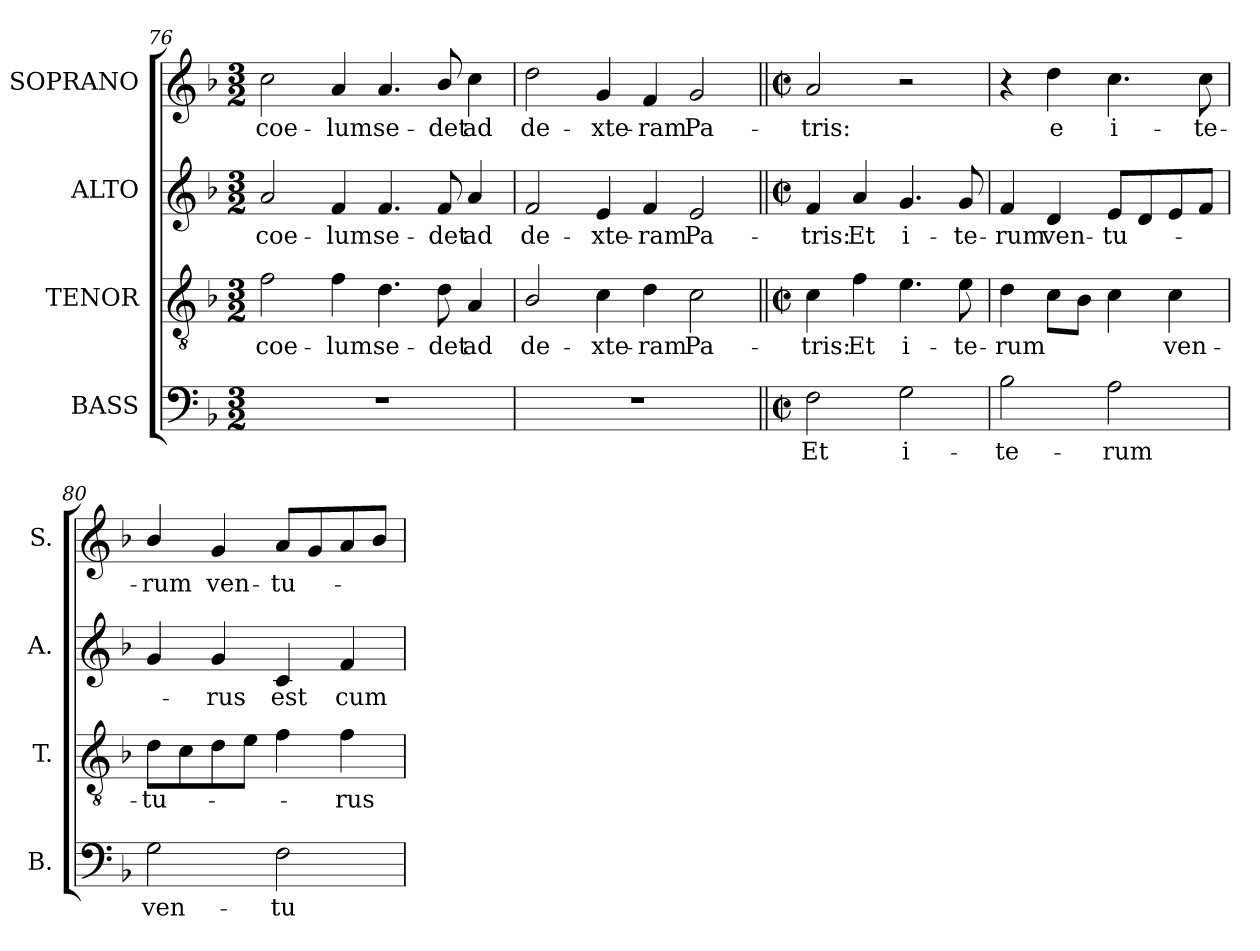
**kern	**text	**kern	**text	**kern	**text	**kern	**text
*part4	*part4	*part3	*part3	*part2	*part2	*part1	*part1
*staff4	*staff4	*staff3	*staff3	*staff2	*staff2	*staff1	*staff1
*I"BASS	*	*I"TENOR	*	*I"ALTO	*	*I"SOPRANO	*
*I'B.	*	*I'T.	*	*I'A.	*	*I'S.	*
*clefF4	*	*clefGv2	*	*clefG2	*	*clefG2	*
*	*	*ITrd7c12	*	*	*	*	*
*k[b-]	*	*k[b-]	*	*k[b-]	*	*k[b-]	*
*F:	*	*F:	*	*F:	*	*F:	*
*M3/2	*	*M3/2	*	*M3/2	*	*M3/2	*
=76	=76	=76	=76	=76	=76	=76	=76
!LO:N:vis=1	!	!	!	!	!	!	!
!	!	!	!LO:LY:b:color=#000000	!	!	!	!
!	!	!	!	!	!LO:LY:b:color=#000000	!	!
!	!	!	!	!	!	!	!LO:LY:b:color=#000000
1.r	.	2Fi\	coe-	2ai/	coe-	2cci\	coe-
!	!	!	!LO:LY:b:color=#000000	!	!	!	!
!	!	!	!	!	!LO:LY:b:color=#000000	!	!
!	!	!	!	!	!	!	!LO:LY:b:color=#000000
.	.	4Fi\	-lum	4fi/	-lum	4ai/	-lum
!	!	!	!LO:LY:b:color=#000000	!	!	!	!
!	!	!	!	!	!LO:LY:b:color=#000000	!	!
!	!	!	!	!	!	!	!LO:LY:b:color=#000000
.	.	4.Di\	se-	4.fi/	se-	4.ai/	se-
!	!	!	!LO:LY:b:color=#000000	!	!	!	!
!	!	!	!	!	!LO:LY:b:color=#000000	!	!
!	!	!	!	!	!	!	!LO:LY:b:color=#000000
.	.	8Di\	-det	8fi/	-det	8b-i/	-det
!	!	!	!LO:LY:b:color=#000000	!	!	!	!
!	!	!	!	!	!LO:LY:b:color=#000000	!	!
!	!	!	!	!	!	!	!LO:LY:b:color=#000000
.	.	4AAi/	ad	4ai/	ad	4cci\	ad
!!LO:PB:g=z
=77	=77	=77	=77	=77	=77	=77	=77
!LO:N:vis=1	!	!	!	!	!	!	!
!	!	!	!LO:LY:b:color=#000000	!	!	!	!
!	!	!	!	!	!LO:LY:b:color=#000000	!	!
!	!	!	!	!	!	!	!LO:LY:b:color=#000000
1.r	.	2BB-i/	de-	2fi/	de-	2ddi\	de-
!	!	!	!LO:LY:b:color=#000000	!	!	!	!
!	!	!	!	!	!LO:LY:b:color=#000000	!	!
!	!	!	!	!	!	!	!LO:LY:b:color=#000000
.	.	4Ci\	-xte-	4ei/	-xte-	4gi/	-xte-
!	!	!	!LO:LY:b:color=#000000	!	!	!	!
!	!	!	!	!	!LO:LY:b:color=#000000	!	!
!	!	!	!	!	!	!	!LO:LY:b:color=#000000
.	.	4Di\	-ram	4fi/	-ram	4fi/	-ram
!	!	!	!LO:LY:b:color=#000000	!	!	!	!
!	!	!	!	!	!LO:LY:b:color=#000000	!	!
!	!	!	!	!	!	!	!LO:LY:b:color=#000000
.	.	2Ci\	Pa-	2ei/	Pa-	2gi/	Pa-
=78||	=78||	=78||	=78||	=78||	=78||	=78||	=78||
*M2/2	*	*M2/2	*	*M2/2	*	*M2/2	*
*met(c|)	*	*met(c|)	*	*met(c|)	*	*met(c|)	*
!	!LO:LY:b:color=#000000	!	!	!	!	!	!
!	!	!	!LO:LY:b:color=#000000	!	!	!	!
!	!	!	!	!	!LO:LY:b:color=#000000	!	!
!	!	!	!	!	!	!	!LO:LY:b:color=#000000
2Fi\	Et	4Ci\	-tris:	4fi/	-tris:	2ai/	-tris:
!	!	!	!LO:LY:b:color=#000000	!	!	!	!
!	!	!	!	!	!LO:LY:b:color=#000000	!	!
.	.	4Fi\	Et	4ai/	Et	.	.
!	!LO:LY:b:color=#000000	!	!	!	!	!	!
!	!	!	!LO:LY:b:color=#000000	!	!	!	!
!	!	!	!	!	!LO:LY:b:color=#000000	!	!
2Gi\	i-	4.Ei\	i-	4.gi/	i-	2r	.
!	!	!	!LO:LY:b:color=#000000	!	!	!	!
!	!	!	!	!	!LO:LY:b:color=#000000	!	!
.	.	8Ei\	-te-	8gi/	-te-	.	.
=79	=79	=79	=79	=79	=79	=79	=79
!	!LO:LY:b:color=#000000	!	!	!	!	!	!
!	!	!	!LO:LY:b:color=#000000	!	!	!	!
!	!	!	!	!	!LO:LY:b:color=#000000	!	!
2B-i\	-te-	4Di\	-rum	4fi/	-rum	4r	.
!	!	!	!	!	!LO:LY:b:color=#000000	!	!
!	!	!	!	!	!	!	!LO:LY:b:color=#000000
.	.	8Ci\L	.	4di/	ven-	4ddi\	e
.	.	8BB-i\J	.	.	.	.	.
!	!LO:LY:b:color=#000000	!	!	!	!	!	!
!	!	!	!	!	!LO:LY:b:color=#000000	!	!
!	!	!	!	!	!	!	!LO:LY:b:color=#000000
2Ai\	-rum	4Ci\	.	8ei/L	-tu-	4.cci\	i-
.	.	.	.	8di/	.	.	.
!	!	!	!LO:LY:b:color=#000000	!	!	!	!
.	.	4Ci\	ven-	8ei/	.	.	.
!	!	!	!	!	!	!	!LO:LY:b:color=#000000
.	.	.	.	8fi/J	.	8cci\	-te-
=80	=80	=80	=80	=80	=80	=80	=80
!	!LO:LY:b:color=#000000	!	!	!	!	!	!
!	!	!	!LO:LY:b:color=#000000	!	!	!	!
!	!	!	!	!	!	!	!LO:LY:b:color=#000000
2Gi\	ven-	8Di\L	-tu-	4gi/	.	4b-i/	-rum
.	.	8Ci\	.	.	.	.	.
!	!	!	!	!	!LO:LY:b:color=#000000	!	!
!	!	!	!	!	!	!	!LO:LY:b:color=#000000
.	.	8Di\	.	4gi/	-rus	4gi/	ven-
.	.	8Ei\J	.	.	.	.	.
!	!LO:LY:b:color=#000000	!	!	!	!	!	!
!	!	!	!	!	!LO:LY:b:color=#000000	!	!
!	!	!	!	!	!	!	!LO:LY:b:color=#000000
2Fi\	-tu-	4Fi\	.	4ci/	est	8ai/L	-tu-
.	.	.	.	.	.	8gi/	.
!	!	!	!LO:LY:b:color=#000000	!	!	!	!
!	!	!	!	!	!LO:LY:b:color=#000000	!	!
.	.	4Fi\	-rus	4fi/	cum	8ai/	.
.	.	.	.	.	.	8b-i/J	.
=	=	=	=	=	=	=	=
*-	*-	*-	*-	*-	*-	*-	*-
